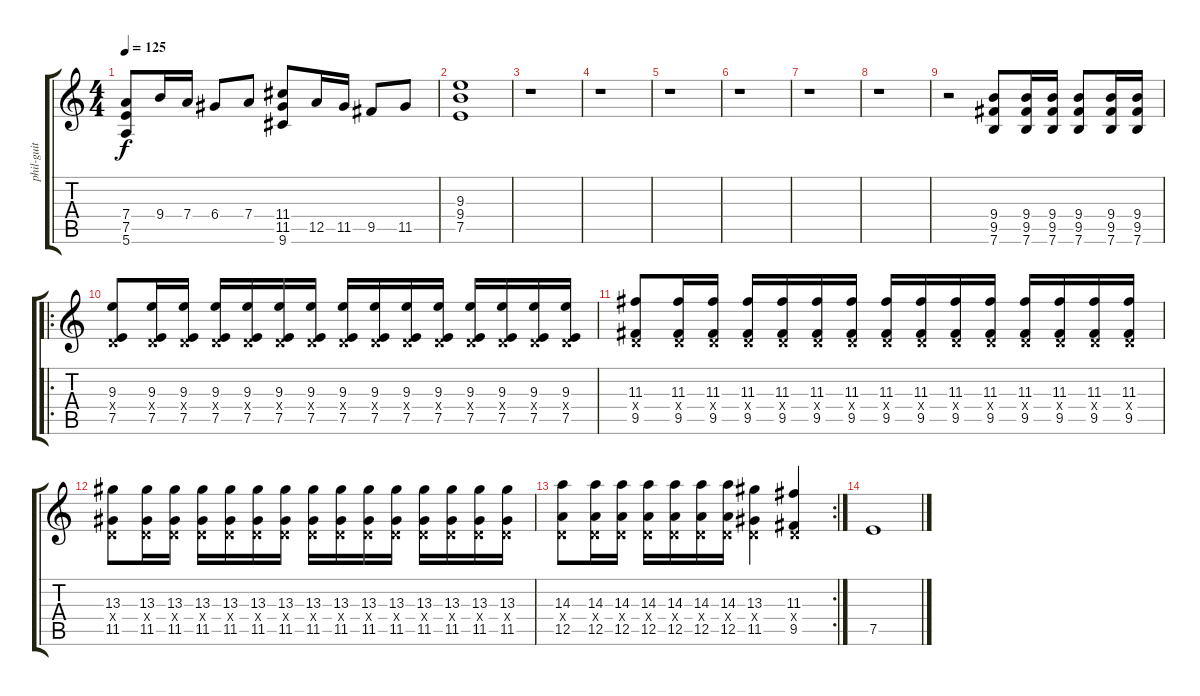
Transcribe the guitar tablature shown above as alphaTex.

\track ("phil-guit" "phil-guit") {instrument distortionguitar}
\staff {score tabs}
\tuning (E4 B3 G3 D3 A2 E2) {hide}
\ts (4 4)
\tempo 125
\clef g2
\ks c
(7.4 7.5 5.6).8{dy f} 9.4.16 7.4.16 6.4.8 7.4.8 (11.4 11.5 9.6).8 12.5.16 11.5.16 9.5.8 11.5.8 |
(9.3 9.4 7.5).1 |
r.1 |
r.1 |
r.1 |
r.1 |
r.1 |
r.1 |
r.2 (9.4 9.5 7.6).8 (9.4 9.5 7.6).16 (9.4 9.5 7.6).16 (9.4 9.5 7.6).8 (9.4 9.5 7.6).16 (9.4 9.5 7.6).16 |
\ro
(9.3 0.4{x} 7.5).8 (9.3 0.4{x} 7.5).16 (9.3 0.4{x} 7.5).16 (9.3 0.4{x} 7.5).16 (9.3 0.4{x} 7.5).16 (9.3 0.4{x} 7.5).16 (9.3 0.4{x} 7.5).16 (9.3 0.4{x} 7.5).16 (9.3 0.4{x} 7.5).16 (9.3 0.4{x} 7.5).16 (9.3 0.4{x} 7.5).16 (9.3 0.4{x} 7.5).16 (9.3 0.4{x} 7.5).16 (9.3 0.4{x} 7.5).16 (9.3 0.4{x} 7.5).16 |
(11.3 0.4{x} 9.5).8 (11.3 0.4{x} 9.5).16 (11.3 0.4{x} 9.5).16 (11.3 0.4{x} 9.5).16 (11.3 0.4{x} 9.5).16 (11.3 0.4{x} 9.5).16 (11.3 0.4{x} 9.5).16 (11.3 0.4{x} 9.5).16 (11.3 0.4{x} 9.5).16 (11.3 0.4{x} 9.5).16 (11.3 0.4{x} 9.5).16 (11.3 0.4{x} 9.5).16 (11.3 0.4{x} 9.5).16 (11.3 0.4{x} 9.5).16 (11.3 0.4{x} 9.5).16 |
(13.3 0.4{x} 11.5).8 (13.3 0.4{x} 11.5).16 (13.3 0.4{x} 11.5).16 (13.3 0.4{x} 11.5).16 (13.3 0.4{x} 11.5).16 (13.3 0.4{x} 11.5).16 (13.3 0.4{x} 11.5).16 (13.3 0.4{x} 11.5).16 (13.3 0.4{x} 11.5).16 (13.3 0.4{x} 11.5).16 (13.3 0.4{x} 11.5).16 (13.3 0.4{x} 11.5).16 (13.3 0.4{x} 11.5).16 (13.3 0.4{x} 11.5).16 (13.3 0.4{x} 11.5).16 |
\rc 2
(14.3 0.4{x} 12.5).8 (14.3 0.4{x} 12.5).16 (14.3 0.4{x} 12.5).16 (14.3 0.4{x} 12.5).16 (14.3 0.4{x} 12.5).16 (14.3 0.4{x} 12.5).16 (14.3 0.4{x} 12.5).16 (13.3 0.4{x} 11.5).4 (11.3 0.4{x} 9.5).4 |
7.5.1
